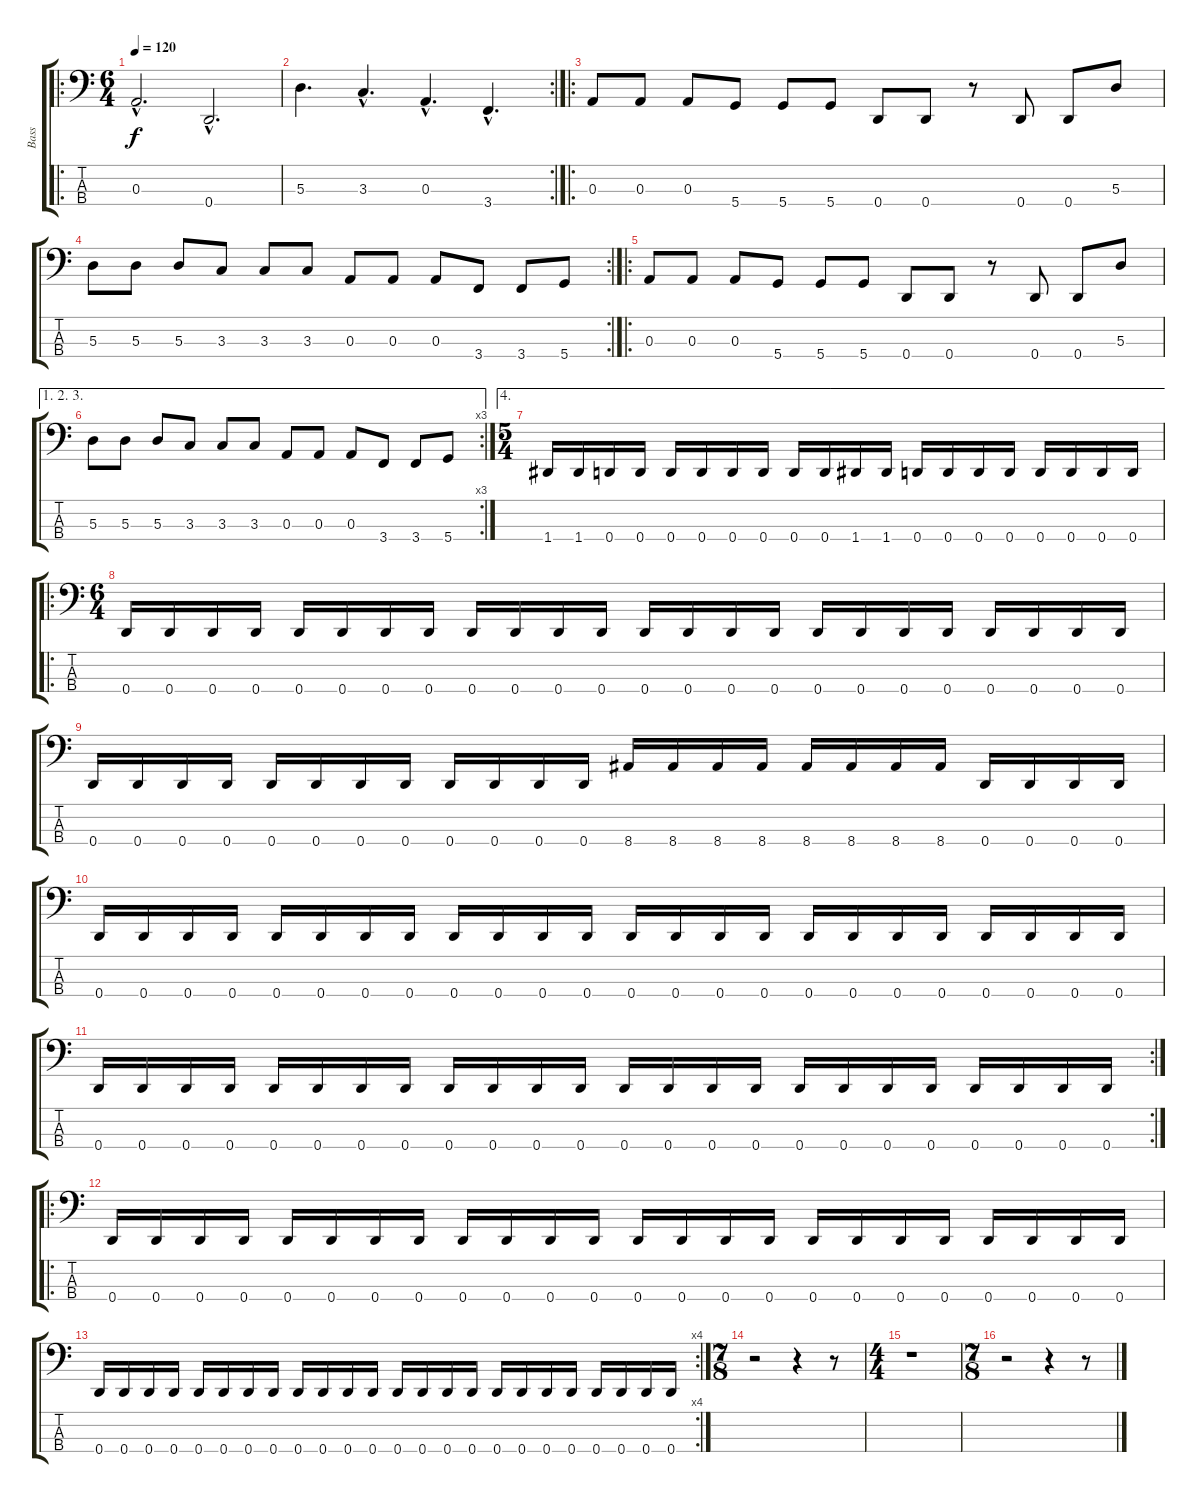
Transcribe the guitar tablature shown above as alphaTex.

\track ("Bass" "Bass") {instrument electricbassfinger}
\staff {score tabs}
\tuning (G2 D2 A1 D1) {hide}
\ro
\ts (6 4)
\tempo 120
\clef f4
\ks c
0.3{hac}.2{d dy f} 0.4{hac}.2{d} |
\rc 2
5.3.4{d} 3.3{hac}.4{d} 0.3{hac}.4{d} 3.4{hac}.4{d} |
\ro
0.3.8 0.3.8 0.3.8 5.4.8 5.4.8 5.4.8 0.4.8 0.4.8 r.8 0.4.8 0.4.8 5.3.8 |
\rc 2
5.3.8 5.3.8 5.3.8 3.3.8 3.3.8 3.3.8 0.3.8 0.3.8 0.3.8 3.4.8 3.4.8 5.4.8 |
\ro
0.3.8 0.3.8 0.3.8 5.4.8 5.4.8 5.4.8 0.4.8 0.4.8 r.8 0.4.8 0.4.8 5.3.8 |
\ae (1 2 3)
\rc 3
5.3.8 5.3.8 5.3.8 3.3.8 3.3.8 3.3.8 0.3.8 0.3.8 0.3.8 3.4.8 3.4.8 5.4.8 |
\ae 4
\ts (5 4)
1.4.16 1.4.16 0.4.16 0.4.16 0.4.16 0.4.16 0.4.16 0.4.16 0.4.16 0.4.16 1.4.16 1.4.16 0.4.16 0.4.16 0.4.16 0.4.16 0.4.16 0.4.16 0.4.16 0.4.16 |
\ro
\ts (6 4)
0.4.16 0.4.16 0.4.16 0.4.16 0.4.16 0.4.16 0.4.16 0.4.16 0.4.16 0.4.16 0.4.16 0.4.16 0.4.16 0.4.16 0.4.16 0.4.16 0.4.16 0.4.16 0.4.16 0.4.16 0.4.16 0.4.16 0.4.16 0.4.16 |
0.4.16 0.4.16 0.4.16 0.4.16 0.4.16 0.4.16 0.4.16 0.4.16 0.4.16 0.4.16 0.4.16 0.4.16 8.4.16 8.4.16 8.4.16 8.4.16 8.4.16 8.4.16 8.4.16 8.4.16 0.4.16 0.4.16 0.4.16 0.4.16 |
0.4.16 0.4.16 0.4.16 0.4.16 0.4.16 0.4.16 0.4.16 0.4.16 0.4.16 0.4.16 0.4.16 0.4.16 0.4.16 0.4.16 0.4.16 0.4.16 0.4.16 0.4.16 0.4.16 0.4.16 0.4.16 0.4.16 0.4.16 0.4.16 |
\rc 2
0.4.16 0.4.16 0.4.16 0.4.16 0.4.16 0.4.16 0.4.16 0.4.16 0.4.16 0.4.16 0.4.16 0.4.16 0.4.16 0.4.16 0.4.16 0.4.16 0.4.16 0.4.16 0.4.16 0.4.16 0.4.16 0.4.16 0.4.16 0.4.16 |
\ro
0.4.16 0.4.16 0.4.16 0.4.16 0.4.16 0.4.16 0.4.16 0.4.16 0.4.16 0.4.16 0.4.16 0.4.16 0.4.16 0.4.16 0.4.16 0.4.16 0.4.16 0.4.16 0.4.16 0.4.16 0.4.16 0.4.16 0.4.16 0.4.16 |
\rc 4
0.4.16 0.4.16 0.4.16 0.4.16 0.4.16 0.4.16 0.4.16 0.4.16 0.4.16 0.4.16 0.4.16 0.4.16 0.4.16 0.4.16 0.4.16 0.4.16 0.4.16 0.4.16 0.4.16 0.4.16 0.4.16 0.4.16 0.4.16 0.4.16 |
\ts (7 8)
r.2 r.4 r.8 |
\ts (4 4)
r.1 |
\ts (7 8)
r.2 r.4 r.8
